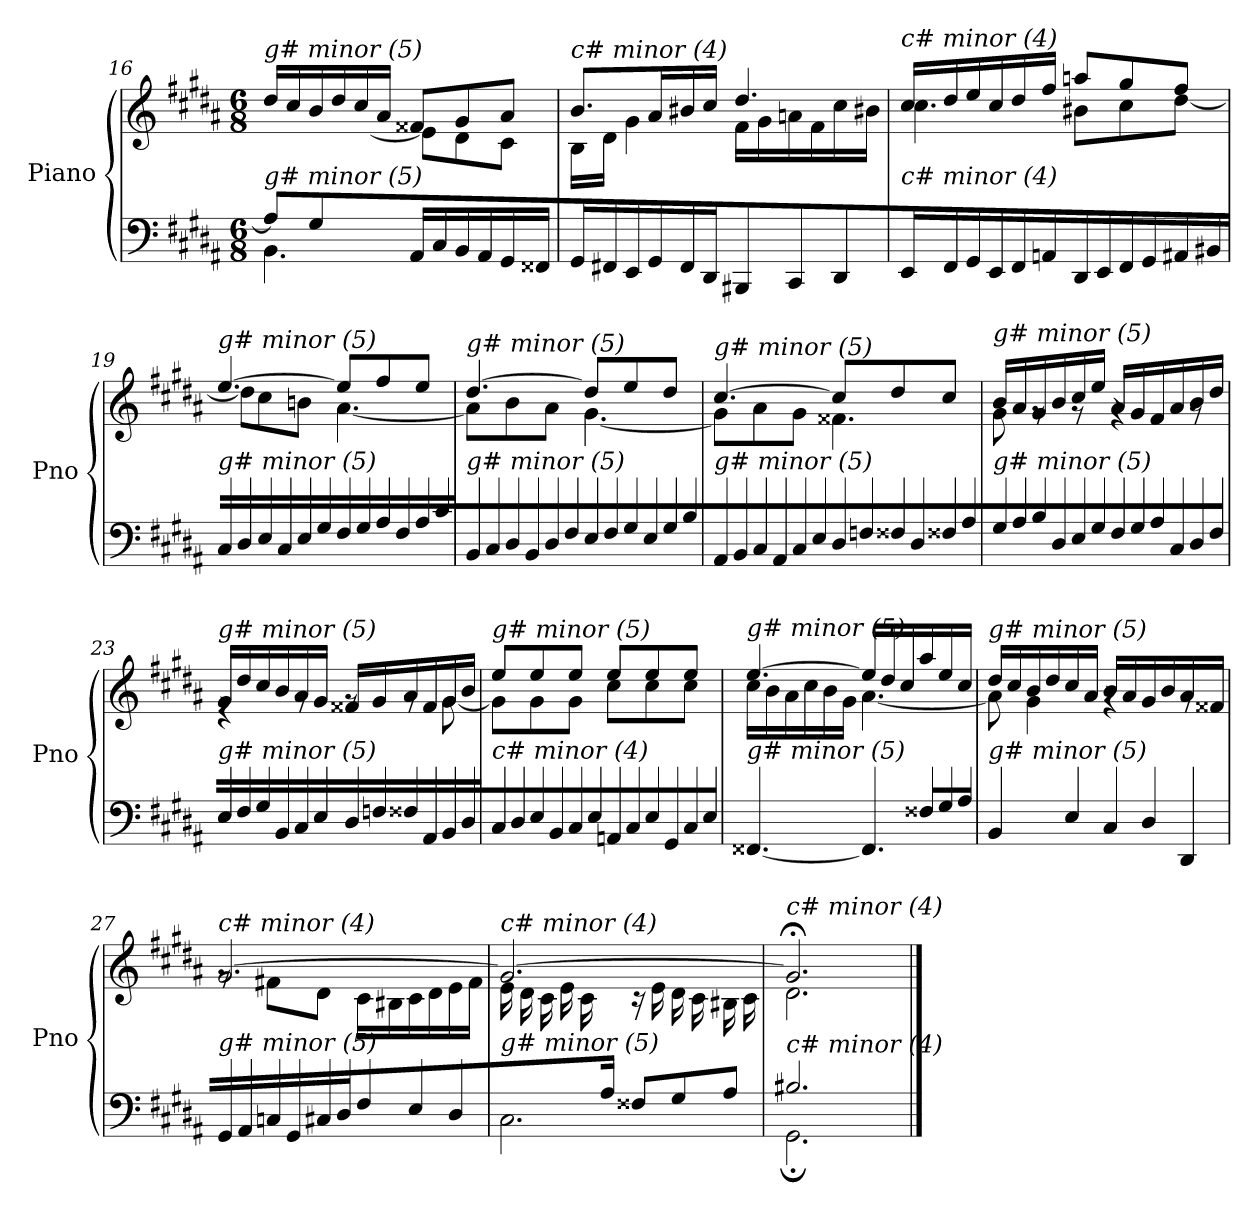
**kern	**kern
*part1	*part1
*staff2	*staff1
*I"Piano	*
*I'Pno	*
*clefF4	*clefG2
*k[f#c#g#d#a#]	*k[f#c#g#d#a#]
*M6/8	*M6/8
=16	=16
*^	*^
!	!	!LO:TX:i:t=g# minor (5)	!
!LO:TX:i:t=g# minor (5)	!	!	!
8A#/L]	4.BB\	16dd#/LL	4ryy
.	.	16cc#/	.
8G#/	.	16b/	.
.	.	16dd#/	.
2ryy	.	16cc#/	[8e\J
.	.	16a#/JJ	.
.	16AA#/LL	8f##X/L	8e\L]
.	16C#/	.	.
.	16BB/	8g#/	8d#\
.	16AA#/	.	.
.	16GG#/	8a#/J	8c#\J
.	16FF##X/JJ	.	.
!!LO:LB:g=z	!!
=17	=17	=17	=17
!	!	!LO:TX:i:t=c# minor (4)	!
!LO:TX:i:t=c# minor (4)	!	!	!
*v	*v	*	*
16GG#/LL	8.b/L	16B\LL
16FF#X/	.	16d#\JJ
16EE/	.	4g#\
16GG#/	16a#/L	.
16FF#/	16b#X/	.
16DD#/JJ	16cc#/JJ	.
8BBB#X/L	4.dd#/	16f#\LL
.	.	16g#\
8CC#/	.	16an\
.	.	16f#\
8DD#/J	.	16cc#\
.	.	16b#X\JJ
=18	=18	=18
!	!LO:TX:i:t=c# minor (4)	!
!LO:TX:i:t=c# minor (4)	!	!
16EE/LL	16cc#/LL	4.cc#\
16FF#/	16dd#/	.
16GG#/	16ee/	.
16EE/	16cc#/	.
16FF#/	16dd#/	.
16AAn/JJ	16ff#/JJ	.
16DD#/LL	8aan/L	8b#X\L
16EE/	.	.
16FF#/	8gg#/	8cc#\
16GG#/	.	.
16AA#X/	8ff#/J	[8dd#\J
16BB#X/JJ	.	.
=19	=19	=19
!	!LO:TX:i:t=g# minor (5)	!
!LO:TX:i:t=g# minor (5)	!	!
16C#\LL	[4.ee/	8dd#\L]
16D#\	.	.
16E\	.	8cc#\
16C#\	.	.
16E\	.	8bn\J
16G#\JJ	.	.
16F#\LL	8ee/L]	[4.a#\
16G#\	.	.
16A#\	8ff#/	.
16F#\	.	.
16A#\	8ee/J	.
16c#\JJ	.	.
!!LO:LB:g=z	!!
=20	=20	=20
!	!LO:TX:i:t=g# minor (5)	!
!LO:TX:i:t=g# minor (5)	!	!
16BB\LL	[4.dd#/	8a#\L]
16C#\	.	.
16D#\	.	8b\
16BB\	.	.
16D#\	.	8a#\J
16F#\JJ	.	.
16E\LL	8dd#/L]	[4.g#\
16F#\	.	.
16G#\	8ee/	.
16E\	.	.
16G#\	8dd#/J	.
16B\JJ	.	.
=21	=21	=21
!	!LO:TX:i:t=g# minor (5)	!
!LO:TX:i:t=g# minor (5)	!	!
16AA#/LL	[4.cc#/	8g#\L]
16BB/	.	.
16C#/	.	8a#\
16AA#/	.	.
16C#/	.	8g#\J
16E/JJ	.	.
16D#\LL	8cc#/L]	4.f##X\
16Fni\	.	.
16F##X\	8dd#/	.
16D#\	.	.
16F##X\	8cc#/J	.
16A#\JJ	.	.
=22	=22	=22
!	!LO:TX:i:t=g# minor (5)	!
!LO:TX:i:t=g# minor (5)	!	!
16G#\LL	16b/LL	8g#\
16A#\	16a#/	.
16B\	16g#/	8rg
16D#\	16b/	.
16E\	16cc#/	8rg
16G#\JJ	16ee/JJ	.
16F#\LL	16a#/LL	4rg
16G#\	16g#/	.
16A#\	16f#/	.
16C#\	16a#/	.
16D#\	16b/	8rg
16F#\JJ	16dd#/JJ	.
!!LO:LB:g=z	!!
=23	=23	=23
!	!LO:TX:i:t=g# minor (5)	!
!LO:TX:i:t=g# minor (5)	!	!
16E\LL	16g#/LL	4re
16F#\	16dd#/	.
16G#\	16cc#/	.
16BB\	16b/	.
16C#\	16a#/	8rg
16E\JJ	16g#/JJ	.
16D#/LL	16f##X/LL	8rg
16Fni/	16g#/	.
16F##X/	16a#/	8rg
16AA#/	16f##/	.
16BB/	16g#/	[8g#\
16D#/JJ	16b/JJ	.
=24	=24	=24
!	!LO:TX:i:t=g# minor (5)	!
!LO:TX:i:t=c# minor (4)	!	!
16C#/LL	8ee/L	8g#\L]
16D#/	.	.
16E/	8ee/	8g#\
16BB/	.	.
16C#/	8ee/J	8g#\J
16E/JJ	.	.
16AAn/LL	8ee/L	8cc#\L
16C#/	.	.
16E/	8ee/	8cc#\
16GG#/	.	.
16C#/	8ee/J	8cc#\J
16E/JJ	.	.
=25	=25	=25
!	!LO:TX:i:t=g# minor (5)	!
!LO:TX:i:t=g# minor (5)	!	!
[4.FF##X/	[4.ee/	16cc#\LL
.	.	16b\
.	.	16a#\
.	.	16cc#\
.	.	16b\
.	.	16g#\JJ
8.FF##\L]	16ee/LL]	[4.a#\
.	16dd#/	.
.	16cc#/	.
16F##X\L	16aa#/	.
16G#\	16ee/	.
16A#\JJ	16cc#/JJ	.
!!LO:LB:g=z	!!
=26	=26	=26
!	!LO:TX:i:t=g# minor (5)	!
!LO:TX:i:t=g# minor (5)	!	!
4BB/	16dd#/LL	8a#\]
.	16cc#/	.
.	16b/	4g#\
.	16dd#/	.
8E\	16cc#/	.
.	16a#/JJ	.
8C#/L	16b/LL	4rg
.	16a#/	.
8D#/	16g#/	.
.	16b/	.
8DD#/J	16a#/	8rg
.	16f##X/JJ	.
=27	=27	=27
!	!LO:TX:i:t=c# minor (4)	!
!LO:TX:i:t=g# minor (5)	!	!
16GG#/LL	[2.g#/	8rg
16AA#/	.	.
16Cni/	.	8f#X\L
16GG#/	.	.
16C#i/	.	8d#\J
16D#/JJ	.	.
8F#\L	.	16c#\LL
.	.	16B#X\
8E\	.	16c#\
.	.	16d#\
8D#\J	.	16e\
.	.	16f#\JJ
=28	=28	=28
*^	*	*^
*	*^	*	*	*
!	!	!	!LO:TX:i:t=c# minor (4)	!	!
!LO:TX:i:t=g# minor (5)	!	!	!	!	!
4ryy	2.C#\	4.ryy	2.g#/_	16e\LL	4.ryy
.	.	.	.	16d#\	.
.	.	.	.	16c#\	.
.	.	.	.	16e\	.
16ryy	.	.	.	16c#\	.
16A#/JJ	.	.	.	16ryy	.
4.ryy	.	8F##X/L	.	16r	4.ryy
.	.	.	.	16e\LL	.
.	.	8G#/	.	16d#\	.
.	.	.	.	16c#\	.
.	.	8A#/J	.	16B#X\	.
.	.	.	.	16c#\JJ	.
*	*v	*v	*	*	*
*	*	*	*v	*v
=29	=29	=29	=29
!	!	!LO:TX:i:t=c# minor (4)	!
!LO:TX:i:t=c# minor (4)	!	!	!
2.B#X/	2.GG#;\	2.g#;</]	2.d#\
*v	*v	*	*
*	*v	*v
==	==
*-	*-
